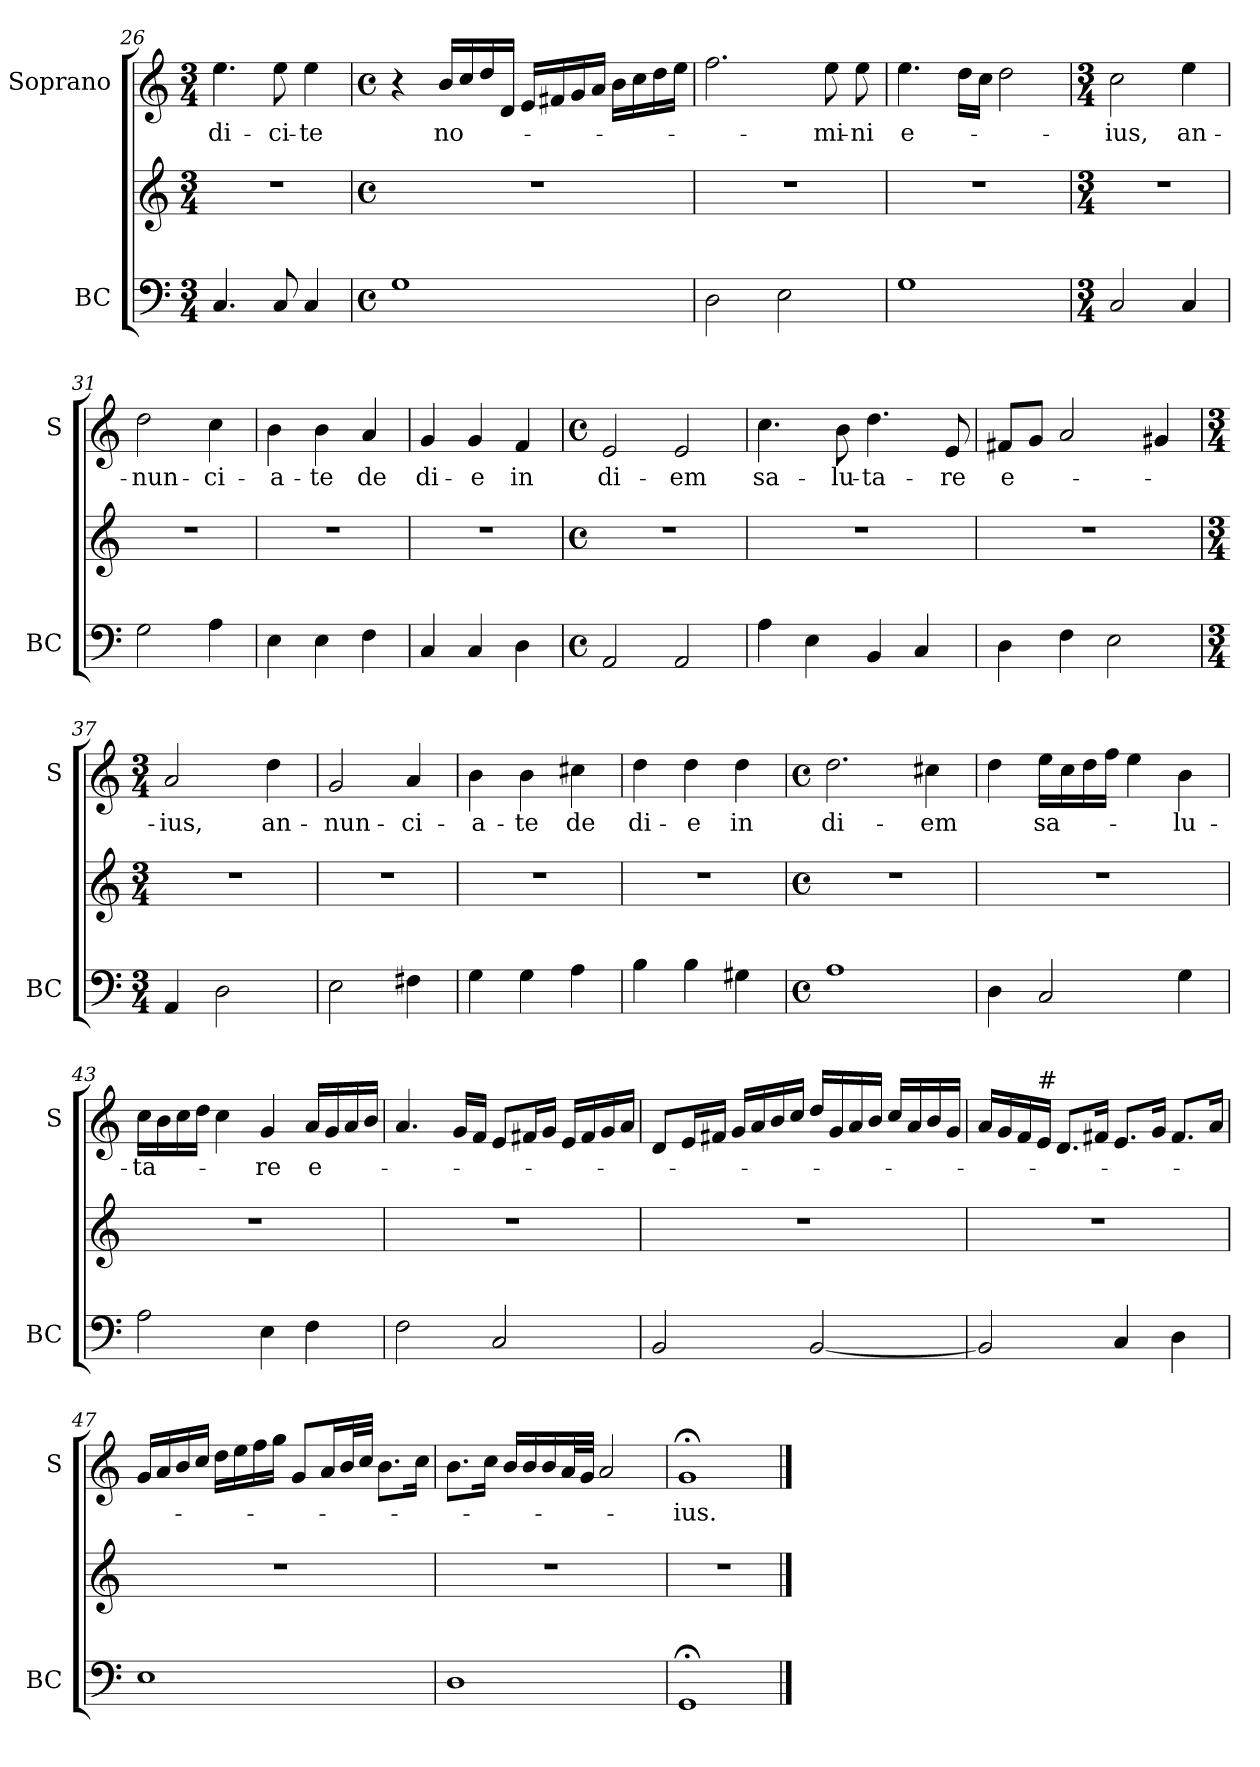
**kern	**kern	**kern	**text
*part2	*part2	*part1	*part1
*staff3	*staff2	*staff1	*staff1
*I"BC	*	*I"Soprano	*
*I'BC	*	*I'S	*
*clefF4	*clefG2	*clefG2	*
*k[]	*k[]	*k[]	*
*C:	*C:	*C:	*
*M3/4	*M3/4	*M3/4	*
=26	=26	=26	=26
!	!	!	!LO:LY:b
4.C/	2.r	4.ee\	-di-
!	!	!	!LO:LY:b
8C/	.	8ee\	-ci-
!	!	!	!LO:LY:b
4C/	.	4ee\	-te
=27	=27	=27	=27
*M4/4	*M4/4	*M4/4	*
*met(c)	*met(c)	*met(c)	*
1G	1r	4r	.
!	!	!	!LO:LY:b
.	.	16b/LL	no-
.	.	16cc/	.
.	.	16dd/	.
.	.	16d/JJ	.
.	.	16e/LL	.
.	.	16f#X/	.
.	.	16g/	.
.	.	16a/JJ	.
.	.	16b\LL	.
.	.	16cc\	.
.	.	16dd\	.
.	.	16ee\JJ	.
=28	=28	=28	=28
2D\	1r	2.ff\	.
2E\	.	.	.
!	!	!	!LO:LY:b
.	.	8ee\	-mi-
!	!	!	!LO:LY:b
.	.	8ee\	-ni
!!LO:LB:g=z
=29	=29	=29	=29
!	!	!	!LO:LY:b
1G	1r	4.ee\	e-
.	.	16dd\LL	.
.	.	16cc\JJ	.
.	.	2dd\	.
=30	=30	=30	=30
*M3/4	*M3/4	*M3/4	*
!	!	!	!LO:LY:b
2C/	2.r	2cc\	-ius,
!	!	!	!LO:LY:b
4C/	.	4ee\	an-
=31	=31	=31	=31
!	!	!	!LO:LY:b
2G\	2.r	2dd\	-nun-
!	!	!	!LO:LY:b
4A\	.	4cc\	-ci-
=32	=32	=32	=32
!	!	!	!LO:LY:b
4E\	2.r	4b\	-a-
!	!	!	!LO:LY:b
4E\	.	4b\	-te
!	!	!	!LO:LY:b
4F\	.	4a/	de
=33	=33	=33	=33
!	!	!	!LO:LY:b
4C/	2.r	4g/	di-
!	!	!	!LO:LY:b
4C/	.	4g/	-e
!	!	!	!LO:LY:b
4D\	.	4f/	in
=34	=34	=34	=34
*M4/4	*M4/4	*M4/4	*
*met(c)	*met(c)	*met(c)	*
!	!	!	!LO:LY:b
2AA/	1r	2e/	di-
!	!	!	!LO:LY:b
2AA/	.	2e/	-em
!!LO:PB:g=z
=35	=35	=35	=35
!	!	!	!LO:LY:b
4A\	1r	4.cc\	sa-
4E\	.	.	.
!	!	!	!LO:LY:b
.	.	8b\	-lu-
!	!	!	!LO:LY:b
4BB/	.	4.dd\	-ta-
4C/	.	.	.
!	!	!	!LO:LY:b
.	.	8e/	-re
=36	=36	=36	=36
!	!	!	!LO:LY:b
4D\	1r	8f#X/L	e-
.	.	8g/J	.
4F\	.	2a/	.
2E\	.	.	.
.	.	4g#X/	.
=37	=37	=37	=37
*M3/4	*M3/4	*M3/4	*
!	!	!	!LO:LY:b
4AA/	2.r	2a/	-ius,
2D\	.	.	.
!	!	!	!LO:LY:b
.	.	4dd\	an-
=38	=38	=38	=38
!	!	!	!LO:LY:b
2E\	2.r	2g/	-nun-
!	!	!	!LO:LY:b
4F#X\	.	4a/	-ci-
=39	=39	=39	=39
!	!	!	!LO:LY:b
4G\	2.r	4b\	-a-
!	!	!	!LO:LY:b
4G\	.	4b\	-te
!	!	!	!LO:LY:b
4A\	.	4cc#X\	de
=40	=40	=40	=40
!	!	!	!LO:LY:b
4B\	2.r	4dd\	di-
!	!	!	!LO:LY:b
4B\	.	4dd\	-e
!	!	!	!LO:LY:b
4G#X\	.	4dd\	in
=41	=41	=41	=41
*M4/4	*M4/4	*M4/4	*
*met(c)	*met(c)	*met(c)	*
!	!	!	!LO:LY:b
1A	1r	2.dd\	di-
!	!	!	!LO:LY:b
.	.	4cc#X\	-em
!!LO:LB:g=z
=42	=42	=42	=42
4D\	1r	4dd\	.
!	!	!	!LO:LY:b
2C/	.	16ee\LL	sa-
.	.	16cc\	.
.	.	16dd\	.
.	.	16ff\JJ	.
.	.	4ee\	.
!	!	!	!LO:LY:b
4G\	.	4b\	-lu-
=43	=43	=43	=43
!	!	!	!LO:LY:b
2A\	1r	16cc\LL	-ta-
.	.	16b\	.
.	.	16cc\	.
.	.	16dd\JJ	.
.	.	4cc\	.
!	!	!	!LO:LY:b
4E\	.	4g/	-re
!	!	!	!LO:LY:b
4F\	.	16a/LL	e-
.	.	16g/	.
.	.	16a/	.
.	.	16b/JJ	.
=44	=44	=44	=44
2F\	1r	4.a/	.
.	.	16g/LL	.
.	.	16f/JJ	.
2C/	.	8e/L	.
.	.	16f#X/L	.
.	.	16g/JJ	.
.	.	16e/LL	.
.	.	16f#/	.
.	.	16g/	.
.	.	16a/JJ	.
=45	=45	=45	=45
2BB/	1r	8d/L	.
.	.	16e/L	.
.	.	16f#X/JJ	.
.	.	16g/LL	.
.	.	16a/	.
.	.	16b/	.
.	.	16cc/JJ	.
[2BB/	.	16dd/LL	.
.	.	16g/	.
.	.	16a/	.
.	.	16b/JJ	.
.	.	16cc/LL	.
.	.	16a/	.
.	.	16b/	.
.	.	16g/JJ	.
!!LO:LB:g=z
=46	=46	=46	=46
2BB/]	1r	16a/LL	.
.	.	16g/	.
.	.	16f/	.
!	!	!LO:TX:a:t=#	!
.	.	16e/JJ	.
.	.	8.d/L	.
.	.	16f#X/Jk	.
4C/	.	8.e/L	.
.	.	16g/Jk	.
4D\	.	8.f#/L	.
.	.	16a/Jk	.
=47	=47	=47	=47
1E	1r	16g/LL	.
.	.	16a/	.
.	.	16b/	.
.	.	16cc/JJ	.
.	.	16dd\LL	.
.	.	16ee\	.
.	.	16ff\	.
.	.	16gg\JJ	.
.	.	8g/L	.
.	.	16a/L	.
.	.	32b/L	.
.	.	32cc/JJJ	.
.	.	8.b\L	.
.	.	16cc\Jk	.
=48	=48	=48	=48
1D	1r	8.b\L	.
.	.	16cc\Jk	.
.	.	16b/LL	.
.	.	16b/	.
.	.	16b/	.
.	.	32a/L	.
.	.	32g/JJJ	.
.	.	2a/	.
=49	=49	=49	=49
!	!	!	!LO:LY:b
1GG;<	1r	1g;<	-ius.
==	==	==	==
*-	*-	*-	*-
